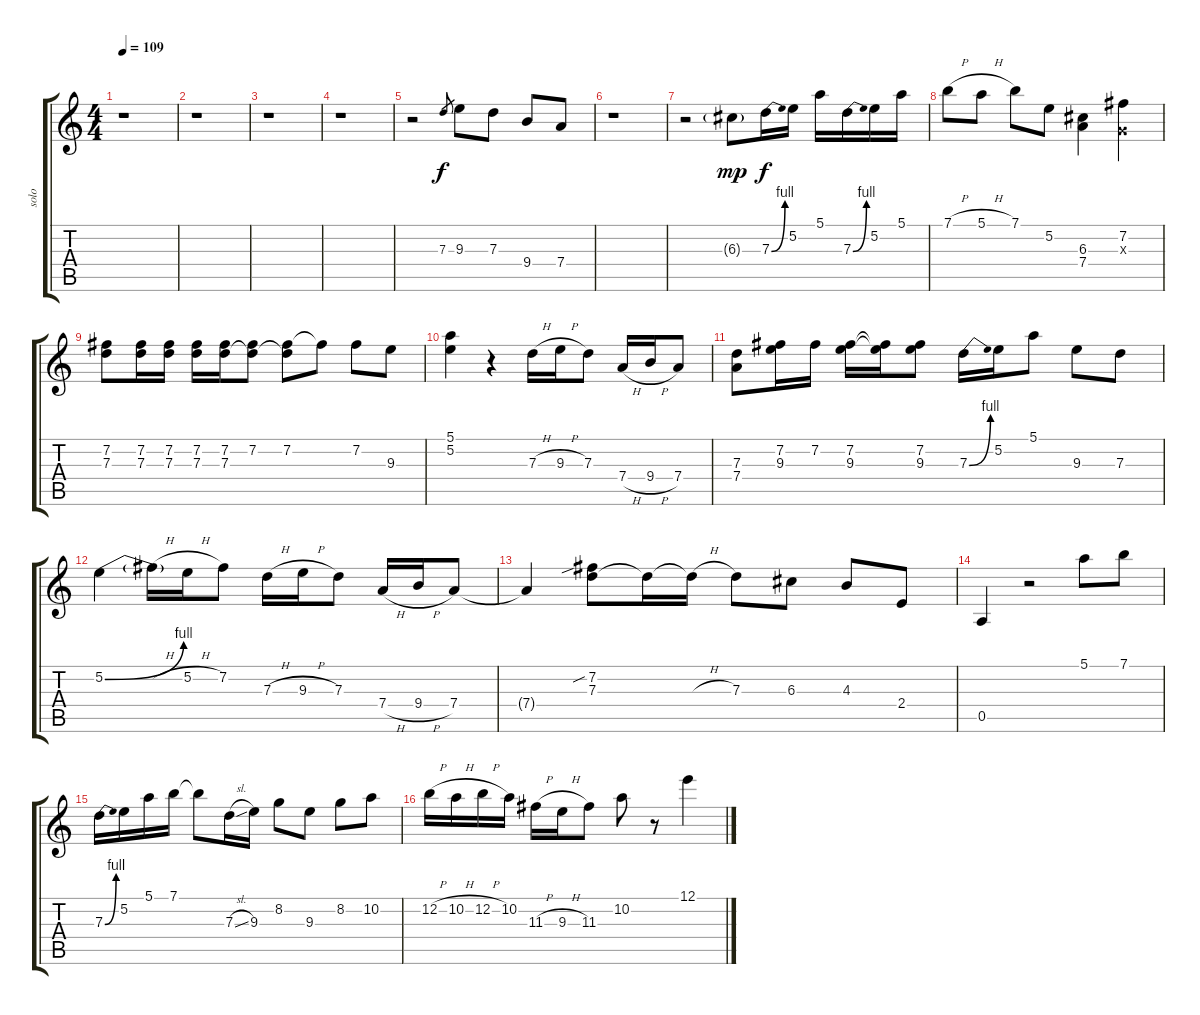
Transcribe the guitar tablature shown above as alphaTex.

\track ("solo" "solo") {instrument overdrivenguitar}
\staff {score tabs}
\tuning (E4 B3 G3 D3 A2 E2) {hide}
\ts (4 4)
\tempo 109
\clef g2
\ks c
r.1{dy f} |
r.1 |
r.1 |
r.1 |
r.2 7.3.8{gr} 9.3.8 7.3.8 9.4.8 7.4.8 |
r.1 |
r.2 6.3{g}.8{dy mp} 7.3{be (bend 0 0 60 4)}.16{dy f} 5.2.16 5.1.16 7.3{be (bend 0 0 60 4)}.16 5.2.16 5.1.16 |
7.1{h}.8 5.1{h}.8 7.1.8 5.2.8 (6.3 7.4).4 (7.2 0.3{x}).4 |
(7.2 7.3).8 (7.2 7.3).16 (7.2 7.3).16 (7.2 7.3).16 (7.2 7.3).16 (7.2 7.3{t}).8 (7.2 7.3{t}).8 7.2{t}.8 7.2.8 9.3.8 |
(5.1 5.2).4 r.4 7.3{h}.16 9.3{h}.16 7.3.8 7.4{h}.16 9.4{h}.16 7.4.8 |
(7.3 7.4).8 (7.2 9.3).16 7.2.16 (7.2 9.3).16 (7.2{t} 9.3{t}).16 (7.2 9.3).8 7.3{be (bend 0 0 60 4)}.16 5.2.16 5.1.8 9.3.8 7.3.8 |
5.2{be (bend 0 0 60 4)}.4 5.2{h t}.16 5.2{h}.16 7.2.8 7.3{h}.16 9.3{h}.16 7.3.8 7.4{h}.16 9.4{h}.16 7.4.8 |
7.4{t}.4 (7.2{sib} 7.3).8 7.3{t}.16 7.3{h t}.16 7.3.8 6.3.8 4.3.8 2.4.8 |
0.5.4 r.2 5.1.8 7.1.8 |
7.3{be (bend 0 0 60 4)}.16 5.2.16 5.1.16 7.1.16 7.1{t}.8 7.3{sl}.16 9.3.16 8.2.8 9.3.8 8.2.8 10.2.8 |
12.2{h}.16 10.2{h}.16 12.2{h}.16 10.2.16 11.3{h}.16 9.3{h}.16 11.3.8 10.2.8 r.8 12.1.4
